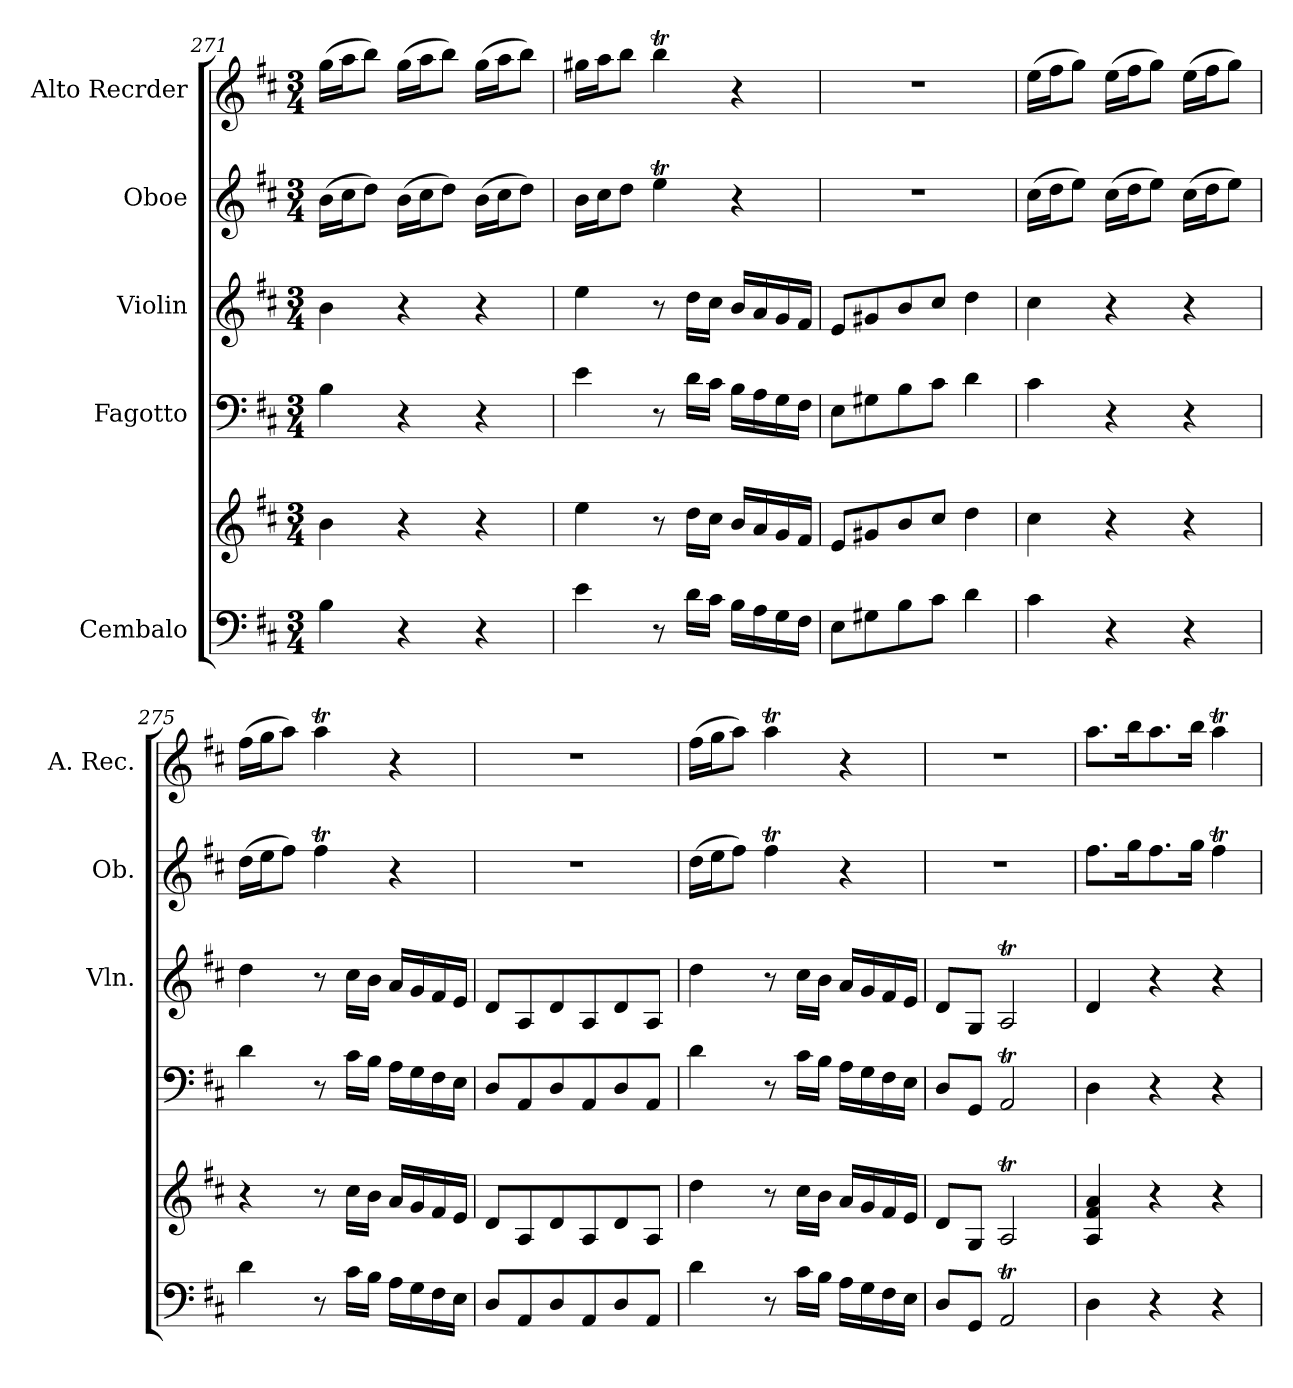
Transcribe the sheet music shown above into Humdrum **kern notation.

**kern	**kern	**kern	**kern	**kern	**kern
*part5	*part5	*part4	*part3	*part2	*part1
*staff6	*staff5	*staff4	*staff3	*staff2	*staff1
*I"Cembalo	*	*I"Fagotto	*I"Violin	*I"Oboe	*I"Alto Recrder
*	*	*	*I'Vln.	*I'Ob.	*I'A. Rec.
*clefF4	*clefG2	*clefF4	*clefG2	*clefG2	*clefG2
*k[f#c#]	*k[f#c#]	*k[f#c#]	*k[f#c#]	*k[f#c#]	*k[f#c#]
*M3/4	*M3/4	*M3/4	*M3/4	*M3/4	*M3/4
=271	=271	=271	=271	=271	=271
4B\	4b\	4B\	4b\	(16b\LL	(16gg\LL
.	.	.	.	16cc#\J	16aa\J
.	.	.	.	8dd\J)	8bb\J)
4r	4r	4r	4r	(16b\LL	(16gg\LL
.	.	.	.	16cc#\J	16aa\J
.	.	.	.	8dd\J)	8bb\J)
4r	4r	4r	4r	(16b\LL	(16gg\LL
.	.	.	.	16cc#\J	16aa\J
.	.	.	.	8dd\J)	8bb\J)
=272	=272	=272	=272	=272	=272
4e\	4ee\	4e\	4ee\	16b\LL	16gg#X\LL
.	.	.	.	16cc#\J	16aa\J
.	.	.	.	8dd\J	8bb\J
8r	8r	8r	8r	4eeT\	4bbT\
16d\LL	16dd\LL	16d\LL	16dd\LL	.	.
16c#\JJ	16cc#\JJ	16c#\JJ	16cc#\JJ	.	.
16B\LL	16b/LL	16B\LL	16b/LL	4r	4r
16A\	16a/	16A\	16a/	.	.
16G\	16g/	16G\	16g/	.	.
16F#\JJ	16f#/JJ	16F#\JJ	16f#/JJ	.	.
!!LO:LB:g=z
=273	=273	=273	=273	=273	=273
8E\L	8e/L	8E\L	8e/L	2.r	2.r
8G#X\	8g#X/	8G#X\	8g#X/	.	.
8B\	8b/	8B\	8b/	.	.
8c#\J	8cc#/J	8c#\J	8cc#/J	.	.
4d\	4dd\	4d\	4dd\	.	.
=274	=274	=274	=274	=274	=274
4c#\	4cc#\	4c#\	4cc#\	(16cc#\LL	(16ee\LL
.	.	.	.	16dd\J	16ff#\J
.	.	.	.	8ee\J)	8gg\J)
4r	4r	4r	4r	(16cc#\LL	(16ee\LL
.	.	.	.	16dd\J	16ff#\J
.	.	.	.	8ee\J)	8gg\J)
4r	4r	4r	4r	(16cc#\LL	(16ee\LL
.	.	.	.	16dd\J	16ff#\J
.	.	.	.	8ee\J)	8gg\J)
=275	=275	=275	=275	=275	=275
4d\	4r	4d\	4dd\	(16dd\LL	(16ff#\LL
.	.	.	.	16ee\J	16gg\J
.	.	.	.	8ff#\J)	8aa\J)
8r	8r	8r	8r	4ff#t\	4aaT\
16c#\LL	16cc#\LL	16c#\LL	16cc#\LL	.	.
16B\JJ	16b\JJ	16B\JJ	16b\JJ	.	.
16A\LL	16a/LL	16A\LL	16a/LL	4r	4r
16G\	16g/	16G\	16g/	.	.
16F#\	16f#/	16F#\	16f#/	.	.
16E\JJ	16e/JJ	16E\JJ	16e/JJ	.	.
=276	=276	=276	=276	=276	=276
8D/L	8d/L	8D/L	8d/L	2.r	2.r
8AA/	8A/	8AA/	8A/	.	.
8D/	8d/	8D/	8d/	.	.
8AA/	8A/	8AA/	8A/	.	.
8D/	8d/	8D/	8d/	.	.
8AA/J	8A/J	8AA/J	8A/J	.	.
=277	=277	=277	=277	=277	=277
4d\	4dd\	4d\	4dd\	(16dd\LL	(16ff#\LL
.	.	.	.	16ee\J	16gg\J
.	.	.	.	8ff#\J)	8aa\J)
8r	8r	8r	8r	4ff#t\	4aaT\
16c#\LL	16cc#\LL	16c#\LL	16cc#\LL	.	.
16B\JJ	16b\JJ	16B\JJ	16b\JJ	.	.
16A\LL	16a/LL	16A\LL	16a/LL	4r	4r
16G\	16g/	16G\	16g/	.	.
16F#\	16f#/	16F#\	16f#/	.	.
16E\JJ	16e/JJ	16E\JJ	16e/JJ	.	.
=278	=278	=278	=278	=278	=278
8D/L	8d/L	8D/L	8d/L	2.r	2.r
8GG/J	8G/J	8GG/J	8G/J	.	.
2AAT/	2AT/	2AAT/	2AT/	.	.
=279	=279	=279	=279	=279	=279
4D\	4A/ 4f#/ 4a/	4D\	4d/	8.ff#\L	8.aa\L
.	.	.	.	16gg\K	16bb\K
4r	4r	4r	4r	8.ff#\	8.aa\
.	.	.	.	16gg\Jk	16bb\Jk
4r	4r	4r	4r	4ff#t\	4aaT\
=	=	=	=	=	=
*-	*-	*-	*-	*-	*-
